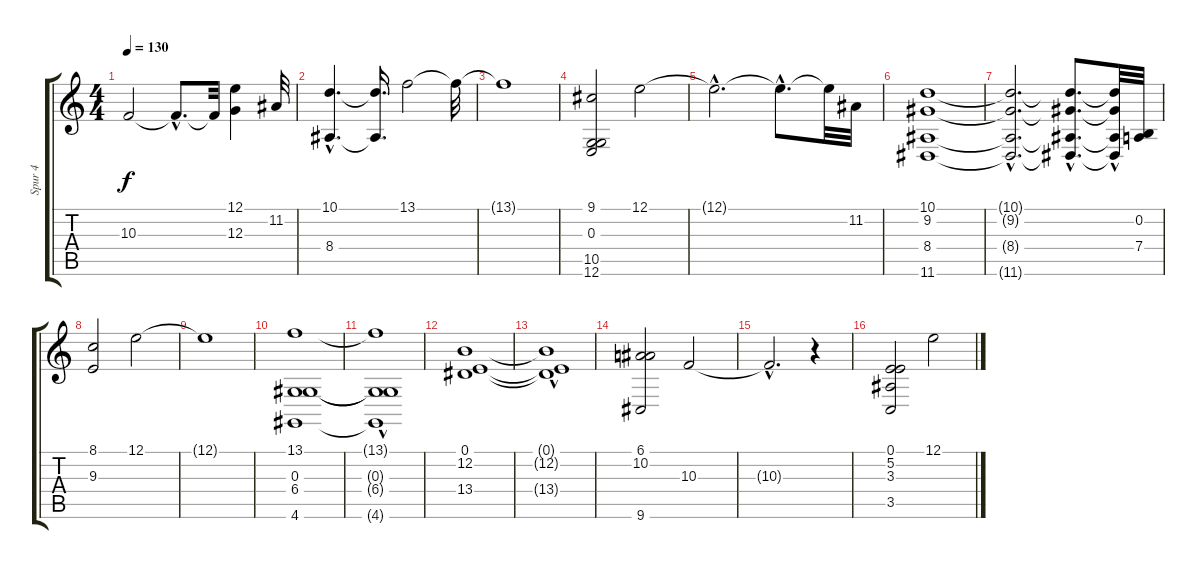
\track ("Spur 4" "Spur 4") {instrument rockorgan}
\staff {score tabs}
\tuning (E4 B3 G3 D3 A2 E2) {hide}
\ts (4 4)
\tempo 130
\clef g2
\ks c
10.3.2{dy f} 10.3{hac t}.8{d} 10.3{t}.32 (12.1 12.3).4 11.2.32 |
(10.1{hac} 8.4{hac}).4{d} (10.1{t} 8.4{t}).16{d} 13.1.2 13.1{t}.32 |
13.1{t}.1 |
(9.1 0.3 10.5 12.6).2 12.1.2 |
12.1{hac t}.2{d} 12.1{hac t}.8{d} 12.1{t}.32 11.2.32 |
(10.1 9.2 8.4 11.6).1 |
(10.1{hac t} 9.2{hac t} 8.4{hac t} 11.6{hac t}).2{d} (10.1{hac t} 9.2{hac t} 8.4{hac t} 11.6{hac t}).8{d} (10.1{hac t} 9.2{hac t} 8.4{t} 11.6{t}).32 (0.2 7.4).32 |
(8.1 9.3).2 12.1.2 |
12.1{t}.1 |
(13.1 0.3 6.4 4.6).1 |
(13.1{t} 0.3{t} 6.4{t} 4.6{hac t}).1 |
(0.1 12.2 13.4).1 |
(0.1{hac t} 12.2{t} 13.4{t}).1 |
(6.1 10.2 9.6).2 10.3.2 |
10.3{hac t}.2{d} r.4 |
(0.1 5.2 3.3 3.5).2 12.1.2
